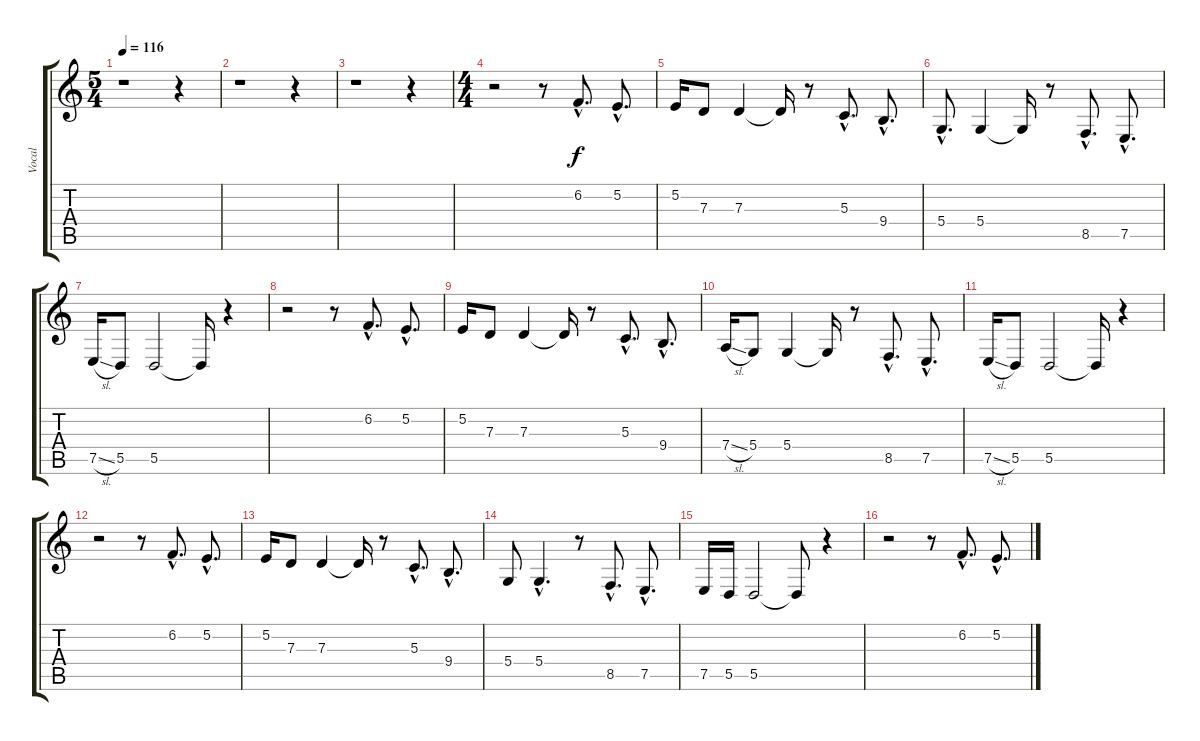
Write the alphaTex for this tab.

\track ("Vocal" "Vocal") {instrument englishhorn}
\staff {score tabs}
\tuning (E4 B3 G3 D3 A2 E2) {hide}
\ts (5 4)
\tempo 116
\clef g2
\ks c
r.1{dy f} r.4 |
r.1 r.4 |
r.1 r.4 |
\ts (4 4)
r.2 r.8 6.2{hac}.8{d} 5.2{hac}.8{d} |
5.2.16 7.3.8 7.3.4 7.3{t}.16 r.8 5.3{hac}.8{d} 9.4{hac}.8{d} |
5.4{hac}.8{d} 5.4.4 5.4{t}.16 r.8 8.5{hac}.8{d} 7.5{hac}.8{d} |
7.5{sl}.16 5.5.8 5.5.2 5.5{t}.16 r.4 |
r.2 r.8 6.2{hac}.8{d} 5.2{hac}.8{d} |
5.2.16 7.3.8 7.3.4 7.3{t}.16 r.8 5.3{hac}.8{d} 9.4{hac}.8{d} |
7.4{sl}.16 5.4.8 5.4.4 5.4{t}.16 r.8 8.5{hac}.8{d} 7.5{hac}.8{d} |
7.5{sl}.16 5.5.8 5.5.2 5.5{t}.16 r.4 |
r.2 r.8 6.2{hac}.8{d} 5.2{hac}.8{d} |
5.2.16 7.3.8 7.3.4 7.3{t}.16 r.8 5.3{hac}.8{d} 9.4{hac}.8{d} |
5.4.8 5.4{hac}.4{d} r.8 8.5{hac}.8{d} 7.5{hac}.8{d} |
7.5.16 5.5.16 5.5.2 5.5{t}.8 r.4 |
r.2 r.8 6.2{hac}.8{d} 5.2{hac}.8{d}
